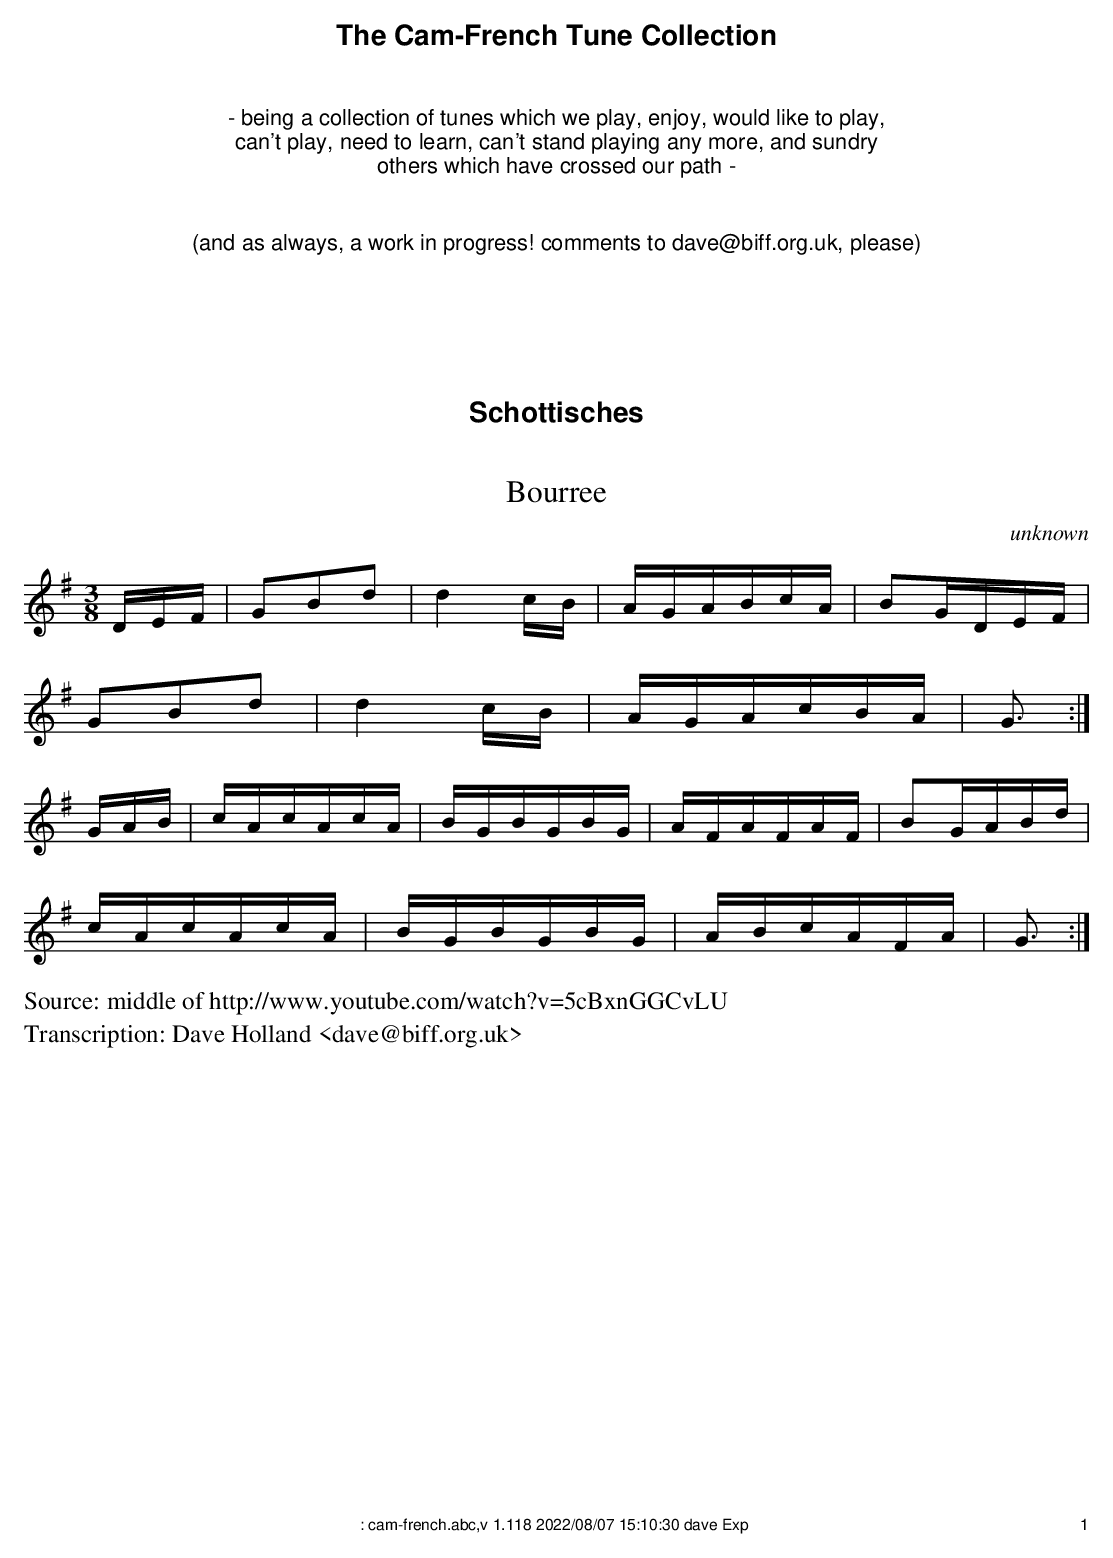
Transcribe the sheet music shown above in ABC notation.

X:1
T:Bourree
C:unknown
M:3/8
L:1/16
K:G
DEF | G2B2d2 | d4cB | AGABcA | B2GDEF |
       G2B2d2 | d4cB | AGAcBA | G3 :|
GAB | cAcAcA | BGBGBG | AFAFAF | B2GABd |
      cAcAcA | BGBGBG | ABcAFA | G3 :|
